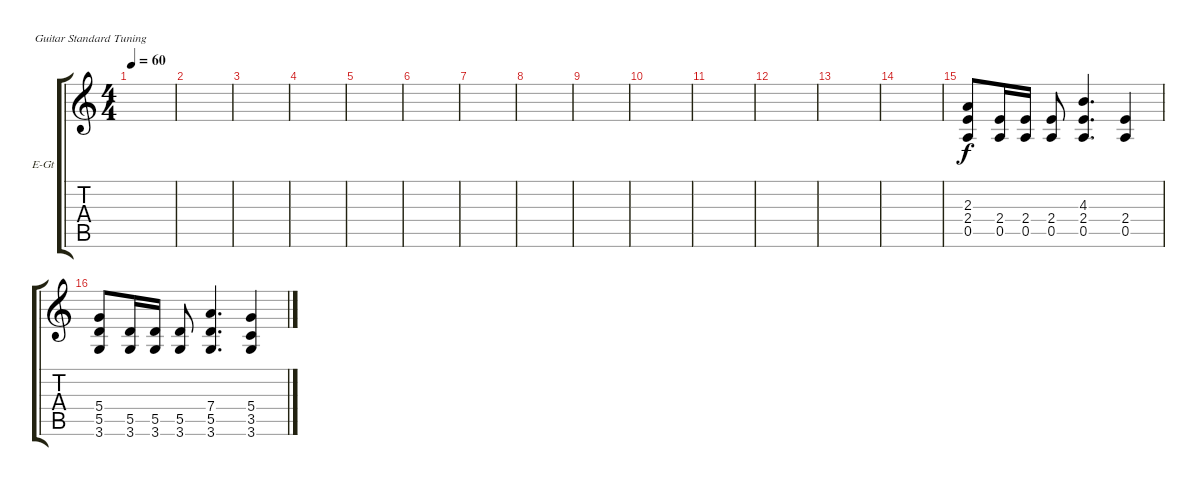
\defaultSystemsLayout 4
\bracketExtendMode groupsimilarinstruments
\firstSystemTrackNameOrientation horizontal
\otherSystemsTrackNameOrientation horizontal
\track ("Leha" "E-Gt") {instrument distortionguitar}
\staff {score tabs}
\tuning (E4 B3 G3 D3 A2 E2)
\ts (4 4)
\tempo 60
\clef g2
\ks c
|
|
|
|
|
|
|
|
|
|
|
|
|
|
(0.5 2.4 2.3).8 (0.5 2.4).16 (0.5 2.4).16 (0.5 2.4).8 (0.5 2.4 4.3).4{d} (0.5 2.4).4 |
(5.5 5.4 3.6).8 (5.5 3.6).16 (5.5 3.6).16 (5.5 3.6).8 (5.5 7.4 3.6).4{d} (3.5 3.6 5.4).4
